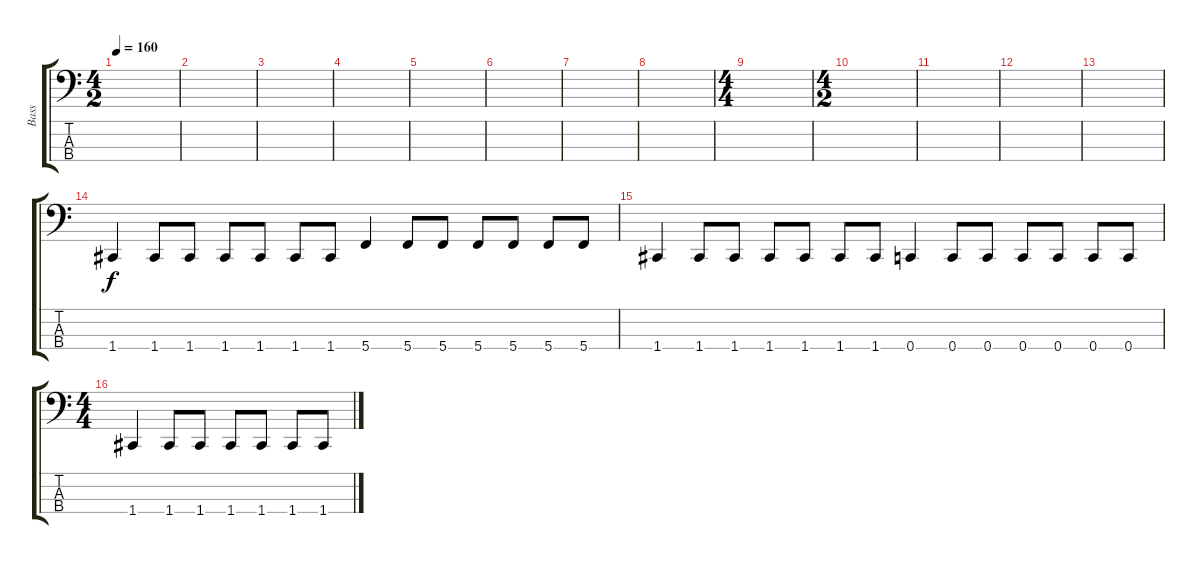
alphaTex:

\track ("Bass" "Bass") {instrument electricbassfinger}
\staff {score tabs}
\tuning (Eb2 Bb1 F1 C1) {hide}
\ts (4 2)
\tempo 160
\clef f4
\ks c
|
|
|
|
|
|
|
|
\ts (4 4)
|
\ts (4 2)
|
|
|
|
1.4.4 1.4.8 1.4.8 1.4.8 1.4.8 1.4.8 1.4.8 5.4.4 5.4.8 5.4.8 5.4.8 5.4.8 5.4.8 5.4.8 |
1.4.4 1.4.8 1.4.8 1.4.8 1.4.8 1.4.8 1.4.8 0.4.4 0.4.8 0.4.8 0.4.8 0.4.8 0.4.8 0.4.8 |
\ts (4 4)
1.4.4 1.4.8 1.4.8 1.4.8 1.4.8 1.4.8 1.4.8
